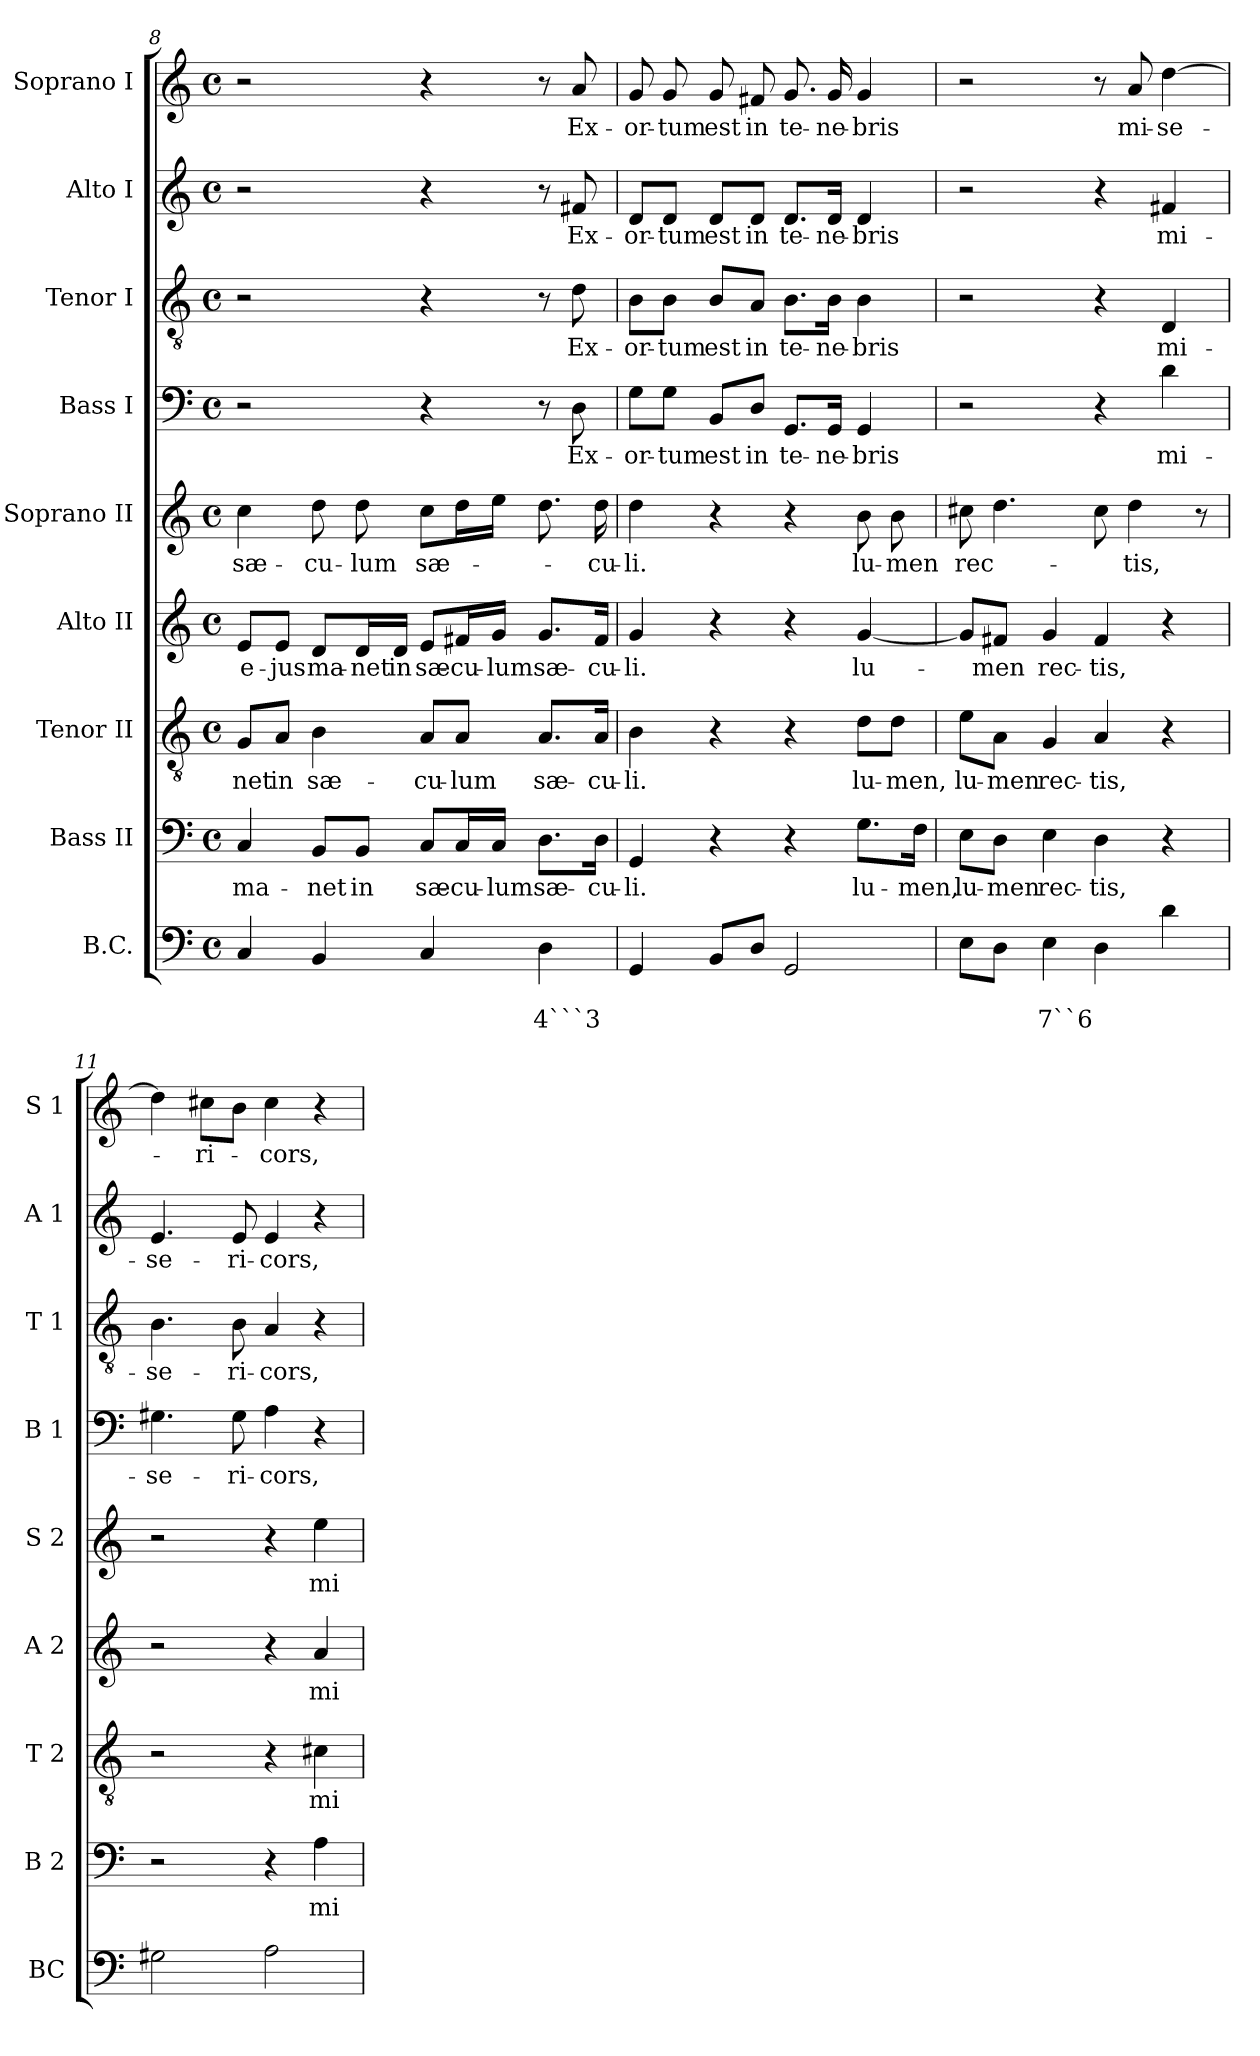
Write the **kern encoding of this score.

**kern	**text	**text	**kern	**text	**kern	**text	**kern	**text	**kern	**text	**kern	**text	**kern	**text	**kern	**text	**kern	**text
*part9	*part9	*part9	*part8	*part8	*part7	*part7	*part6	*part6	*part5	*part5	*part4	*part4	*part3	*part3	*part2	*part2	*part1	*part1
*staff9	*staff9	*staff9	*staff8	*staff8	*staff7	*staff7	*staff6	*staff6	*staff5	*staff5	*staff4	*staff4	*staff3	*staff3	*staff2	*staff2	*staff1	*staff1
*I"B.C.	*	*	*I"Bass II	*	*I"Tenor II	*	*I"Alto II	*	*I"Soprano II	*	*I"Bass I	*	*I"Tenor I	*	*I"Alto I	*	*I"Soprano I	*
*I'BC	*	*	*I'B 2	*	*I'T 2	*	*I'A 2	*	*I'S 2	*	*I'B 1	*	*I'T 1	*	*I'A 1	*	*I'S 1	*
!!LO:PB:g=z
*clefF4	*	*	*clefF4	*	*clefGv2	*	*clefG2	*	*clefG2	*	*clefF4	*	*clefGv2	*	*clefG2	*	*clefG2	*
*k[]	*	*	*k[]	*	*k[]	*	*k[]	*	*k[]	*	*k[]	*	*k[]	*	*k[]	*	*k[]	*
*C:	*	*	*C:	*	*C:	*	*C:	*	*C:	*	*C:	*	*C:	*	*C:	*	*C:	*
*M4/4	*	*	*M4/4	*	*M4/4	*	*M4/4	*	*M4/4	*	*M4/4	*	*M4/4	*	*M4/4	*	*M4/4	*
*met(c)	*	*	*met(c)	*	*met(c)	*	*met(c)	*	*met(c)	*	*met(c)	*	*met(c)	*	*met(c)	*	*met(c)	*
=8	=8	=8	=8	=8	=8	=8	=8	=8	=8	=8	=8	=8	=8	=8	=8	=8	=8	=8
!	!	!	!	!LO:LY:b	!	!LO:LY:b	!	!LO:LY:b	!	!LO:LY:b	!	!	!	!	!	!	!	!
4C/	.	.	4C/	ma-	8G/L	-net	8e/L	e-	4cc\	sæ-	2r	.	2r	.	2r	.	2r	.
!	!	!	!	!	!	!LO:LY:b	!	!LO:LY:b	!	!	!	!	!	!	!	!	!	!
.	.	.	.	.	8A/J	in	8e/J	-jus	.	.	.	.	.	.	.	.	.	.
!	!	!	!	!LO:LY:b	!	!LO:LY:b	!	!LO:LY:b	!	!LO:LY:b	!	!	!	!	!	!	!	!
4BB/	.	.	8BB/L	-net	4B\	sæ-	8d/L	ma-	8dd\	-cu-	.	.	.	.	.	.	.	.
!	!	!	!	!LO:LY:b	!	!	!	!LO:LY:b	!	!LO:LY:b	!	!	!	!	!	!	!	!
.	.	.	8BB/J	in	.	.	16d/L	-net	8dd\	-lum	.	.	.	.	.	.	.	.
!	!	!	!	!	!	!	!	!LO:LY:b	!	!	!	!	!	!	!	!	!	!
.	.	.	.	.	.	.	16d/JJ	in	.	.	.	.	.	.	.	.	.	.
!	!	!	!	!LO:LY:b	!	!LO:LY:b	!	!LO:LY:b	!	!LO:LY:b	!	!	!	!	!	!	!	!
4C/	.	.	8C/L	sæ-	8A/L	-cu-	8e/L	sæ-	8cc\L	sæ-	4r	.	4r	.	4r	.	4r	.
!	!	!	!	!LO:LY:b	!	!LO:LY:b	!	!LO:LY:b	!	!	!	!	!	!	!	!	!	!
.	.	.	16C/L	-cu-	8A/J	-lum	16f#X/L	-cu-	16dd\L	.	.	.	.	.	.	.	.	.
!	!	!	!	!LO:LY:b	!	!	!	!LO:LY:b	!	!	!	!	!	!	!	!	!	!
.	.	.	16C/JJ	-lum	.	.	16g/JJ	-lum	16ee\JJ	.	.	.	.	.	.	.	.	.
!	!	!LO:LY:b	!	!LO:LY:b	!	!LO:LY:b	!	!LO:LY:b	!	!	!	!	!	!	!	!	!	!
4D\	.	4```3	8.D\L	sæ-	8.A/L	sæ-	8.g/L	sæ-	8.dd\	.	8r	.	8r	.	8r	.	8r	.
!	!	!	!	!	!	!	!	!	!	!	!	!LO:LY:b	!	!LO:LY:b	!	!LO:LY:b	!	!LO:LY:b
.	.	.	.	.	.	.	.	.	.	.	8D\	Ex-	8d\	Ex-	8f#X/	Ex-	8a/	Ex-
!	!	!	!	!LO:LY:b	!	!LO:LY:b	!	!LO:LY:b	!	!LO:LY:b	!	!	!	!	!	!	!	!
.	.	.	16D\Jk	-cu-	16A/Jk	-cu-	16f#/Jk	-cu-	16dd\	-cu-	.	.	.	.	.	.	.	.
=9	=9	=9	=9	=9	=9	=9	=9	=9	=9	=9	=9	=9	=9	=9	=9	=9	=9	=9
!	!	!	!	!LO:LY:b	!	!LO:LY:b	!	!LO:LY:b	!	!LO:LY:b	!	!LO:LY:b	!	!LO:LY:b	!	!LO:LY:b	!	!LO:LY:b
4GG/	.	.	4GG/	-li.	4B\	-li.	4g/	-li.	4dd\	-li.	8G\L	-or-	8B\L	-or-	8d/L	-or-	8g/	-or-
!	!	!	!	!	!	!	!	!	!	!	!	!LO:LY:b	!	!LO:LY:b	!	!LO:LY:b	!	!LO:LY:b
.	.	.	.	.	.	.	.	.	.	.	8G\J	-tum	8B\J	-tum	8d/J	-tum	8g/	-tum
!	!	!	!	!	!	!	!	!	!	!	!	!LO:LY:b	!	!LO:LY:b	!	!LO:LY:b	!	!LO:LY:b
8BB/L	.	.	4r	.	4r	.	4r	.	4r	.	8BB/L	est	8B/L	est	8d/L	est	8g/	est
!	!	!	!	!	!	!	!	!	!	!	!	!LO:LY:b	!	!LO:LY:b	!	!LO:LY:b	!	!LO:LY:b
8D/J	.	.	.	.	.	.	.	.	.	.	8D/J	in	8A/J	in	8d/J	in	8f#X/	in
!	!	!	!	!	!	!	!	!	!	!	!	!LO:LY:b	!	!LO:LY:b	!	!LO:LY:b	!	!LO:LY:b
2GG/	.	.	4r	.	4r	.	4r	.	4r	.	8.GG/L	te-	8.B\L	te-	8.d/L	te-	8.g/	te-
!	!	!	!	!	!	!	!	!	!	!	!	!LO:LY:b	!	!LO:LY:b	!	!LO:LY:b	!	!LO:LY:b
.	.	.	.	.	.	.	.	.	.	.	16GG/Jk	-ne-	16B\Jk	-ne-	16d/Jk	-ne-	16g/	-ne-
!	!	!	!	!LO:LY:b	!	!LO:LY:b	!	!LO:LY:b	!	!LO:LY:b	!	!LO:LY:b	!	!LO:LY:b	!	!LO:LY:b	!	!LO:LY:b
.	.	.	8.G\L	lu-	8d\L	lu-	[4g/	lu-	8b\	lu-	4GG/	-bris	4B\	-bris	4d/	-bris	4g/	-bris
!	!	!	!	!	!	!LO:LY:b	!	!	!	!LO:LY:b	!	!	!	!	!	!	!	!
.	.	.	.	.	8d\J	-men,	.	.	8b\	-men	.	.	.	.	.	.	.	.
!	!	!	!	!LO:LY:b	!	!	!	!	!	!	!	!	!	!	!	!	!	!
.	.	.	16F\Jk	-men,	.	.	.	.	.	.	.	.	.	.	.	.	.	.
=10	=10	=10	=10	=10	=10	=10	=10	=10	=10	=10	=10	=10	=10	=10	=10	=10	=10	=10
!	!	!	!	!LO:LY:b	!	!LO:LY:b	!	!	!	!LO:LY:b	!	!	!	!	!	!	!	!
8E\L	.	.	8E\L	lu-	8e\L	lu-	8g/L]	.	8cc#X\	rec-	2r	.	2r	.	2r	.	2r	.
!	!	!	!	!LO:LY:b	!	!LO:LY:b	!	!LO:LY:b	!	!	!	!	!	!	!	!	!	!
8D\J	.	.	8D\J	-men	8A\J	-men	8f#X/J	-men	4.dd\	.	.	.	.	.	.	.	.	.
!	!	!LO:LY:b	!	!LO:LY:b	!	!LO:LY:b	!	!LO:LY:b	!	!	!	!	!	!	!	!	!	!
4E\	.	7``6	4E\	rec-	4G/	rec-	4g/	rec-	.	.	.	.	.	.	.	.	.	.
!	!	!	!	!LO:LY:b	!	!LO:LY:b	!	!LO:LY:b	!	!	!	!	!	!	!	!	!	!
4D\	.	.	4D\	-tis,	4A/	-tis,	4f#/	-tis,	8cc#\	.	4r	.	4r	.	4r	.	8r	.
!	!	!	!	!	!	!	!	!	!	!LO:LY:b	!	!	!	!	!	!	!	!LO:LY:b
.	.	.	.	.	.	.	.	.	4dd\	-tis,	.	.	.	.	.	.	8a/	mi-
!	!	!	!	!	!	!	!	!	!	!	!	!LO:LY:b	!	!LO:LY:b	!	!LO:LY:b	!	!LO:LY:b
4d\	.	.	4r	.	4r	.	4r	.	.	.	4d\	mi-	4D/	mi-	4f#X/	mi-	[4dd\	-se-
.	.	.	.	.	.	.	.	.	8r	.	.	.	.	.	.	.	.	.
=11	=11	=11	=11	=11	=11	=11	=11	=11	=11	=11	=11	=11	=11	=11	=11	=11	=11	=11
!	!	!	!	!	!	!	!	!	!	!	!	!LO:LY:b	!	!LO:LY:b	!	!LO:LY:b	!	!
2G#X\	.	.	2r	.	2r	.	2r	.	2r	.	4.G#X\	-se-	4.B\	-se-	4.e/	-se-	4dd\]	.
!	!	!	!	!	!	!	!	!	!	!	!	!	!	!	!	!	!	!LO:LY:b
.	.	.	.	.	.	.	.	.	.	.	.	.	.	.	.	.	8cc#X\L	-ri-
!	!	!	!	!	!	!	!	!	!	!	!	!LO:LY:b	!	!LO:LY:b	!	!LO:LY:b	!	!
.	.	.	.	.	.	.	.	.	.	.	8G#\	-ri-	8B\	-ri-	8e/	-ri-	8b\J	.
!	!	!	!	!	!	!	!	!	!	!	!	!LO:LY:b	!	!LO:LY:b	!	!LO:LY:b	!	!LO:LY:b
2A\	.	.	4r	.	4r	.	4r	.	4r	.	4A\	-cors,	4A/	-cors,	4e/	-cors,	4cc#\	-cors,
!	!	!	!	!LO:LY:b	!	!LO:LY:b	!	!LO:LY:b	!	!LO:LY:b	!	!	!	!	!	!	!	!
.	.	.	4A\	mi-	4c#X\	mi-	4a/	mi-	4ee\	mi-	4r	.	4r	.	4r	.	4r	.
=	=	=	=	=	=	=	=	=	=	=	=	=	=	=	=	=	=	=
*-	*-	*-	*-	*-	*-	*-	*-	*-	*-	*-	*-	*-	*-	*-	*-	*-	*-	*-
